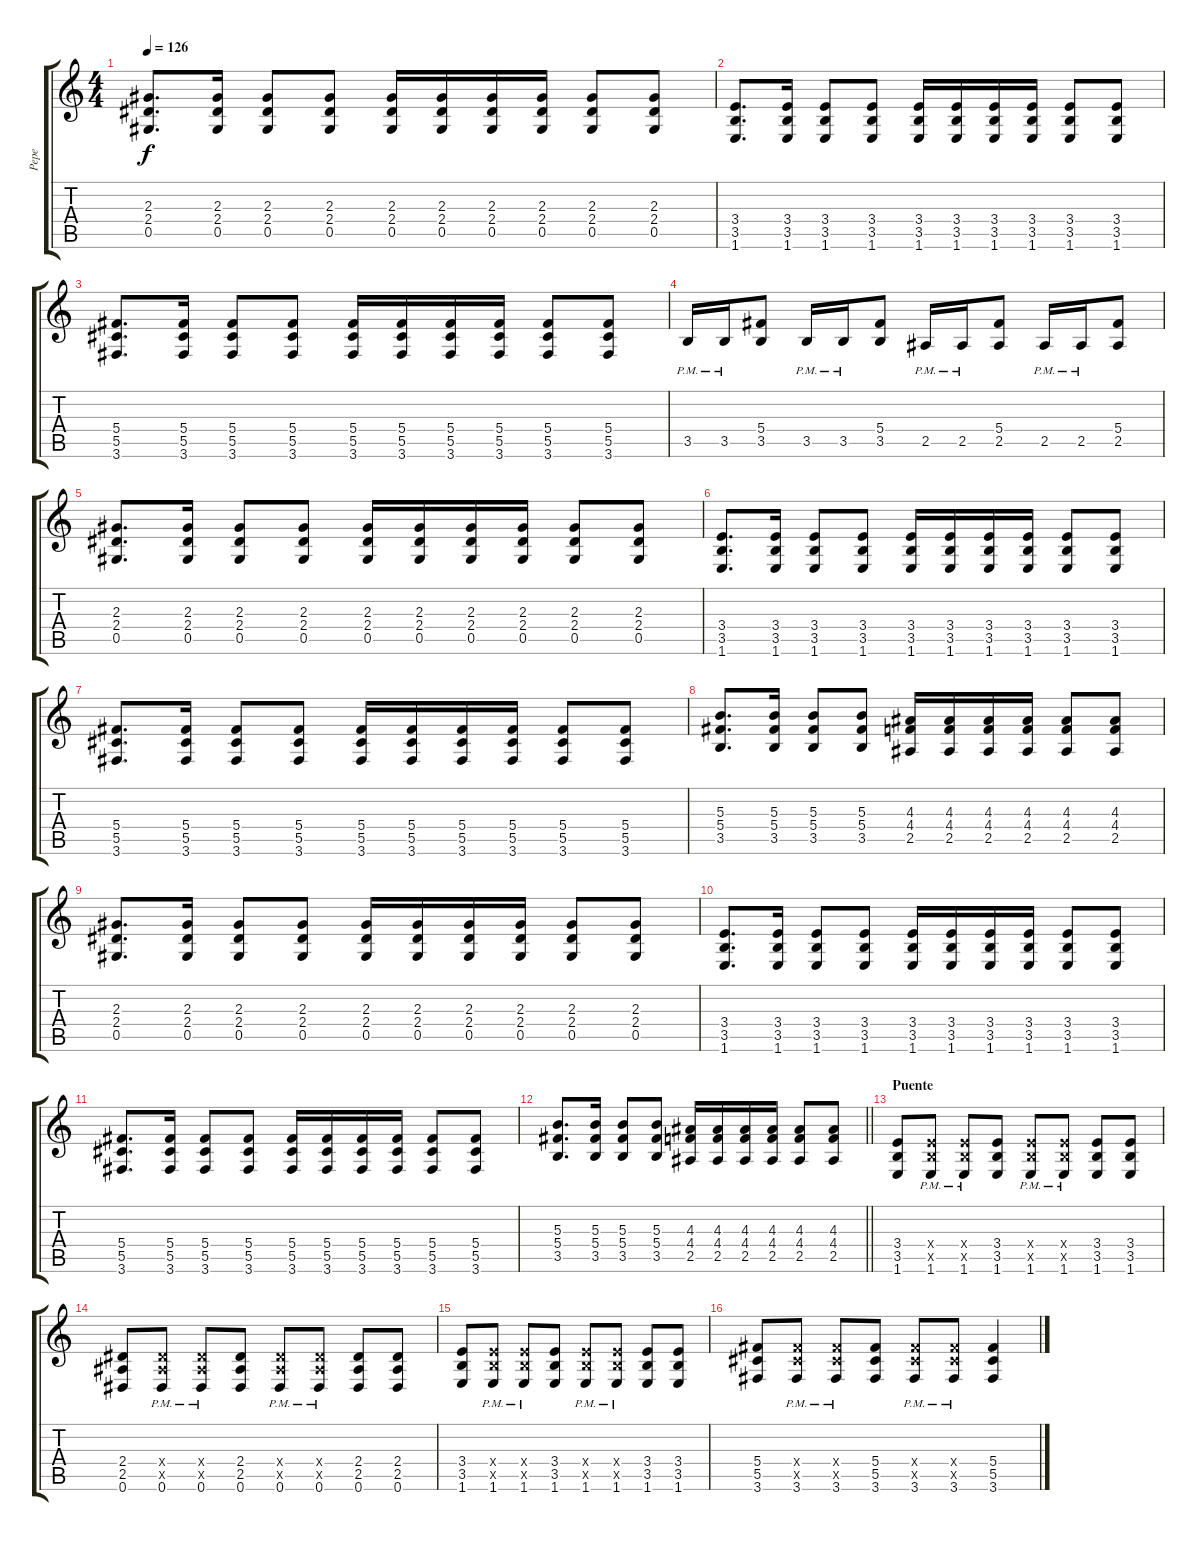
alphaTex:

\track ("Pepe" "Pepe") {instrument distortionguitar}
\staff {score tabs}
\tuning (Eb4 Bb3 Gb3 Db3 Ab2 Eb2) {hide}
\ts (4 4)
\tempo 126
\clef g2
\ks c
(2.3 2.4 0.5).8{d dy f} (2.3 2.4 0.5).16 (2.3 2.4 0.5).8 (2.3 2.4 0.5).8 (2.3 2.4 0.5).16 (2.3 2.4 0.5).16 (2.3 2.4 0.5).16 (2.3 2.4 0.5).16 (2.3 2.4 0.5).8 (2.3 2.4 0.5).8 |
(3.4 3.5 1.6).8{d} (3.4 3.5 1.6).16 (3.4 3.5 1.6).8 (3.4 3.5 1.6).8 (3.4 3.5 1.6).16 (3.4 3.5 1.6).16 (3.4 3.5 1.6).16 (3.4 3.5 1.6).16 (3.4 3.5 1.6).8 (3.4 3.5 1.6).8 |
(5.4 5.5 3.6).8{d} (5.4 5.5 3.6).16 (5.4 5.5 3.6).8 (5.4 5.5 3.6).8 (5.4 5.5 3.6).16 (5.4 5.5 3.6).16 (5.4 5.5 3.6).16 (5.4 5.5 3.6).16 (5.4 5.5 3.6).8 (5.4 5.5 3.6).8 |
3.5{pm}.16 3.5{pm}.16 (5.4 3.5).8 3.5{pm}.16 3.5{pm}.16 (5.4 3.5).8 2.5{pm}.16 2.5{pm}.16 (5.4 2.5).8 2.5{pm}.16 2.5{pm}.16 (5.4 2.5).8 |
(2.3 2.4 0.5).8{d} (2.3 2.4 0.5).16 (2.3 2.4 0.5).8 (2.3 2.4 0.5).8 (2.3 2.4 0.5).16 (2.3 2.4 0.5).16 (2.3 2.4 0.5).16 (2.3 2.4 0.5).16 (2.3 2.4 0.5).8 (2.3 2.4 0.5).8 |
(3.4 3.5 1.6).8{d} (3.4 3.5 1.6).16 (3.4 3.5 1.6).8 (3.4 3.5 1.6).8 (3.4 3.5 1.6).16 (3.4 3.5 1.6).16 (3.4 3.5 1.6).16 (3.4 3.5 1.6).16 (3.4 3.5 1.6).8 (3.4 3.5 1.6).8 |
(5.4 5.5 3.6).8{d} (5.4 5.5 3.6).16 (5.4 5.5 3.6).8 (5.4 5.5 3.6).8 (5.4 5.5 3.6).16 (5.4 5.5 3.6).16 (5.4 5.5 3.6).16 (5.4 5.5 3.6).16 (5.4 5.5 3.6).8 (5.4 5.5 3.6).8 |
(5.3 5.4 3.5).8{d} (5.3 5.4 3.5).16 (5.3 5.4 3.5).8 (5.3 5.4 3.5).8 (4.3 4.4 2.5).16 (4.3 4.4 2.5).16 (4.3 4.4 2.5).16 (4.3 4.4 2.5).16 (4.3 4.4 2.5).8 (4.3 4.4 2.5).8 |
(2.3 2.4 0.5).8{d} (2.3 2.4 0.5).16 (2.3 2.4 0.5).8 (2.3 2.4 0.5).8 (2.3 2.4 0.5).16 (2.3 2.4 0.5).16 (2.3 2.4 0.5).16 (2.3 2.4 0.5).16 (2.3 2.4 0.5).8 (2.3 2.4 0.5).8 |
(3.4 3.5 1.6).8{d} (3.4 3.5 1.6).16 (3.4 3.5 1.6).8 (3.4 3.5 1.6).8 (3.4 3.5 1.6).16 (3.4 3.5 1.6).16 (3.4 3.5 1.6).16 (3.4 3.5 1.6).16 (3.4 3.5 1.6).8 (3.4 3.5 1.6).8 |
(5.4 5.5 3.6).8{d} (5.4 5.5 3.6).16 (5.4 5.5 3.6).8 (5.4 5.5 3.6).8 (5.4 5.5 3.6).16 (5.4 5.5 3.6).16 (5.4 5.5 3.6).16 (5.4 5.5 3.6).16 (5.4 5.5 3.6).8 (5.4 5.5 3.6).8 |
\barLineRight lightlight
(5.3 5.4 3.5).8{d} (5.3 5.4 3.5).16 (5.3 5.4 3.5).8 (5.3 5.4 3.5).8 (4.3 4.4 2.5).16 (4.3 4.4 2.5).16 (4.3 4.4 2.5).16 (4.3 4.4 2.5).16 (4.3 4.4 2.5).8 (4.3 4.4 2.5).8 |
\section ("" "Puente")
(3.4 3.5 1.6).8 (3.4{pm x} 3.5{pm x} 1.6{pm}).8 (3.4{pm x} 3.5{pm x} 1.6{pm}).8 (3.4 3.5 1.6).8 (3.4{pm x} 3.5{pm x} 1.6{pm}).8 (3.4{pm x} 3.5{pm x} 1.6{pm}).8 (3.4 3.5 1.6).8 (3.4 3.5 1.6).8 |
(2.4 2.5 0.6).8 (2.4{x} 2.5{x} 0.6{pm}).8 (2.4{x} 2.5{x} 0.6{pm}).8 (2.4 2.5 0.6).8 (2.4{x} 2.5{x} 0.6{pm}).8 (2.4{x} 2.5{x} 0.6{pm}).8 (2.4 2.5 0.6).8 (2.4 2.5 0.6).8 |
(3.4 3.5 1.6).8 (3.4{pm x} 3.5{pm x} 1.6{pm}).8 (3.4{pm x} 3.5{pm x} 1.6{pm}).8 (3.4 3.5 1.6).8 (3.4{pm x} 3.5{pm x} 1.6{pm}).8 (3.4{pm x} 3.5{pm x} 1.6{pm}).8 (3.4 3.5 1.6).8 (3.4 3.5 1.6).8 |
(5.4 5.5 3.6).8 (5.4{x} 5.5{x} 3.6{pm}).8 (5.4{x} 5.5{x} 3.6{pm}).8 (5.4 5.5 3.6).8 (5.4{x} 5.5{x} 3.6{pm}).8 (5.4{x} 5.5{x} 3.6{pm}).8 (5.4 5.5 3.6).4
